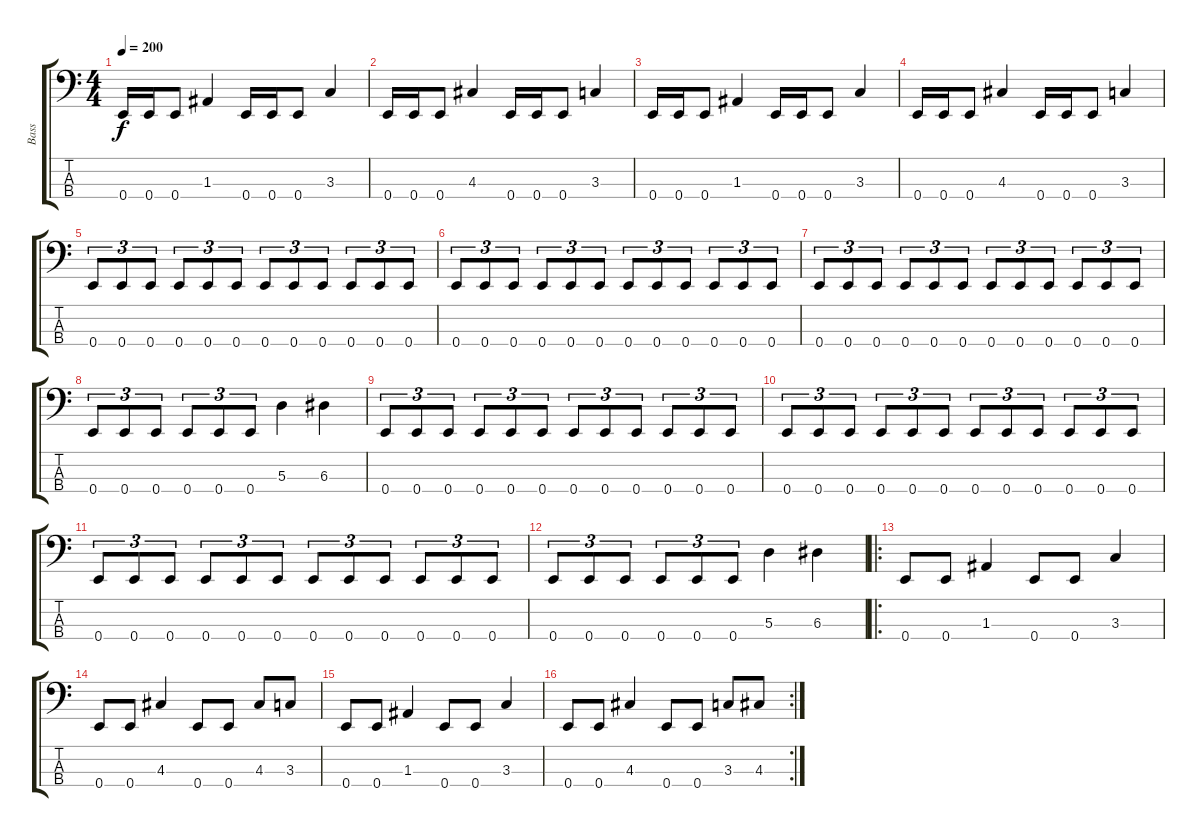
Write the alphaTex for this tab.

\track ("Bass" "Bass") {instrument electricbasspick}
\staff {score tabs}
\tuning (G2 D2 A1 E1) {hide}
\ts (4 4)
\tempo 200
\clef f4
\ks c
0.4.16{dy f} 0.4.16 0.4.8 1.3.4 0.4.16 0.4.16 0.4.8 3.3.4 |
0.4.16 0.4.16 0.4.8 4.3.4 0.4.16 0.4.16 0.4.8 3.3.4 |
0.4.16 0.4.16 0.4.8 1.3.4 0.4.16 0.4.16 0.4.8 3.3.4 |
0.4.16 0.4.16 0.4.8 4.3.4 0.4.16 0.4.16 0.4.8 3.3.4 |
0.4.8{tu (3 2)} 0.4.8{tu (3 2)} 0.4.8{tu (3 2)} 0.4.8{tu (3 2)} 0.4.8{tu (3 2)} 0.4.8{tu (3 2)} 0.4.8{tu (3 2)} 0.4.8{tu (3 2)} 0.4.8{tu (3 2)} 0.4.8{tu (3 2)} 0.4.8{tu (3 2)} 0.4.8{tu (3 2)} |
0.4.8{tu (3 2)} 0.4.8{tu (3 2)} 0.4.8{tu (3 2)} 0.4.8{tu (3 2)} 0.4.8{tu (3 2)} 0.4.8{tu (3 2)} 0.4.8{tu (3 2)} 0.4.8{tu (3 2)} 0.4.8{tu (3 2)} 0.4.8{tu (3 2)} 0.4.8{tu (3 2)} 0.4.8{tu (3 2)} |
0.4.8{tu (3 2)} 0.4.8{tu (3 2)} 0.4.8{tu (3 2)} 0.4.8{tu (3 2)} 0.4.8{tu (3 2)} 0.4.8{tu (3 2)} 0.4.8{tu (3 2)} 0.4.8{tu (3 2)} 0.4.8{tu (3 2)} 0.4.8{tu (3 2)} 0.4.8{tu (3 2)} 0.4.8{tu (3 2)} |
0.4.8{tu (3 2)} 0.4.8{tu (3 2)} 0.4.8{tu (3 2)} 0.4.8{tu (3 2)} 0.4.8{tu (3 2)} 0.4.8{tu (3 2)} 5.3.4 6.3.4 |
0.4.8{tu (3 2)} 0.4.8{tu (3 2)} 0.4.8{tu (3 2)} 0.4.8{tu (3 2)} 0.4.8{tu (3 2)} 0.4.8{tu (3 2)} 0.4.8{tu (3 2)} 0.4.8{tu (3 2)} 0.4.8{tu (3 2)} 0.4.8{tu (3 2)} 0.4.8{tu (3 2)} 0.4.8{tu (3 2)} |
0.4.8{tu (3 2)} 0.4.8{tu (3 2)} 0.4.8{tu (3 2)} 0.4.8{tu (3 2)} 0.4.8{tu (3 2)} 0.4.8{tu (3 2)} 0.4.8{tu (3 2)} 0.4.8{tu (3 2)} 0.4.8{tu (3 2)} 0.4.8{tu (3 2)} 0.4.8{tu (3 2)} 0.4.8{tu (3 2)} |
0.4.8{tu (3 2)} 0.4.8{tu (3 2)} 0.4.8{tu (3 2)} 0.4.8{tu (3 2)} 0.4.8{tu (3 2)} 0.4.8{tu (3 2)} 0.4.8{tu (3 2)} 0.4.8{tu (3 2)} 0.4.8{tu (3 2)} 0.4.8{tu (3 2)} 0.4.8{tu (3 2)} 0.4.8{tu (3 2)} |
0.4.8{tu (3 2)} 0.4.8{tu (3 2)} 0.4.8{tu (3 2)} 0.4.8{tu (3 2)} 0.4.8{tu (3 2)} 0.4.8{tu (3 2)} 5.3.4 6.3.4 |
\ro
0.4.8 0.4.8 1.3.4 0.4.8 0.4.8 3.3.4 |
0.4.8 0.4.8 4.3.4 0.4.8 0.4.8 4.3.8 3.3.8 |
0.4.8 0.4.8 1.3.4 0.4.8 0.4.8 3.3.4 |
\rc 2
0.4.8 0.4.8 4.3.4 0.4.8 0.4.8 3.3.8 4.3.8
